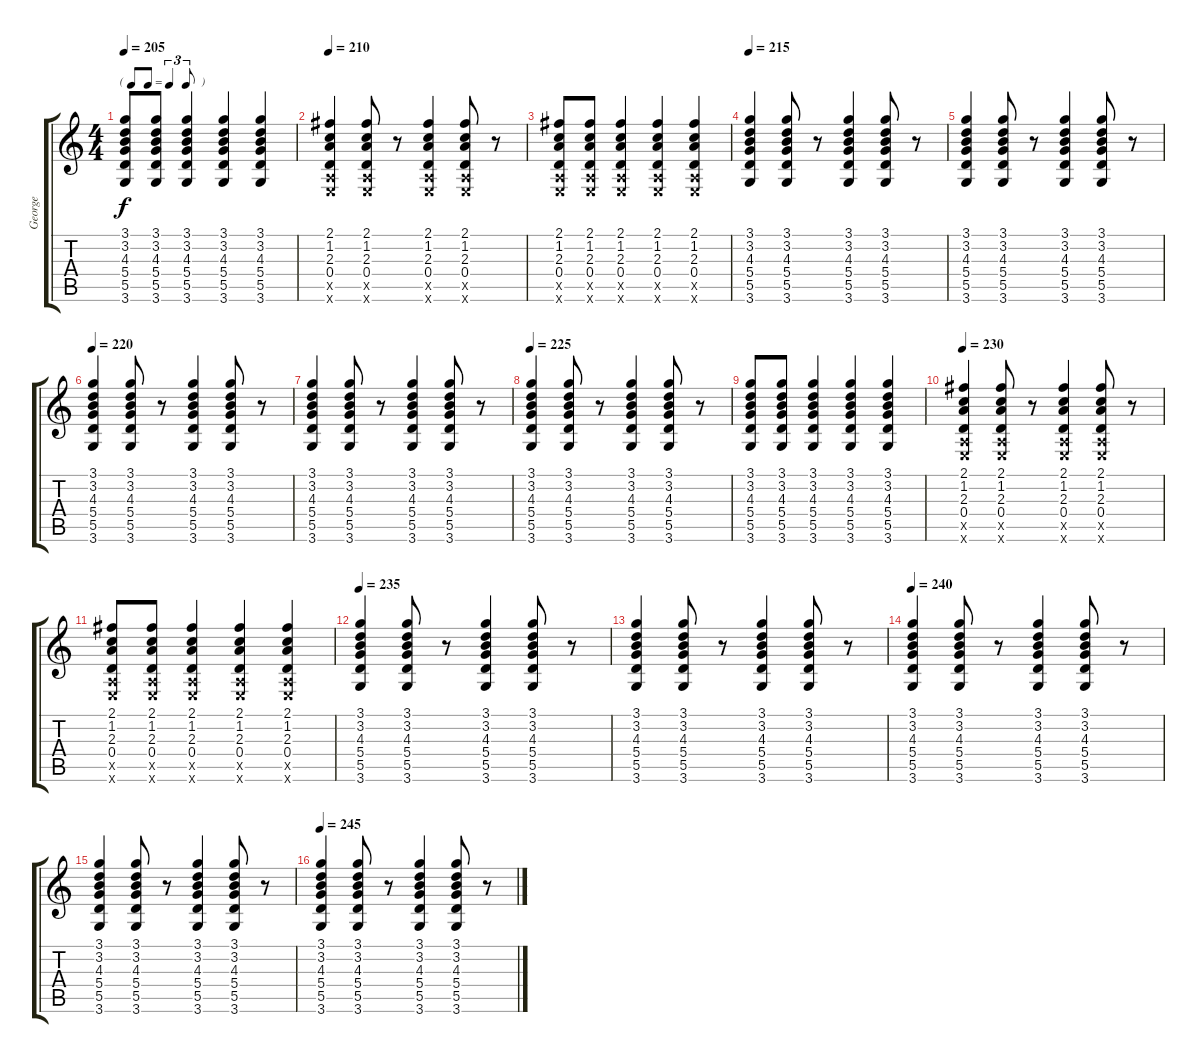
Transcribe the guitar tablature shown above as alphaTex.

\track ("George" "George") {instrument acousticguitarsteel}
\staff {score tabs}
\tuning (E4 B3 G3 D3 A2 E2) {hide}
\ts (4 4)
\tf triplet8th
\tempo 205
\clef g2
\ks c
(3.1 3.2 4.3 5.4 5.5 3.6).8{dy f} (3.1 3.2 4.3 5.4 5.5 3.6).8 (3.1 3.2 4.3 5.4 5.5 3.6).4 (3.1 3.2 4.3 5.4 5.5 3.6).4 (3.1 3.2 4.3 5.4 5.5 3.6).4 |
\tempo 210
(2.1 1.2 2.3 0.4 0.5{x} 0.6{x}).4 (2.1 1.2 2.3 0.4 0.5{x} 0.6{x}).8 r.8 (2.1 1.2 2.3 0.4 0.5{x} 0.6{x}).4 (2.1 1.2 2.3 0.4 0.5{x} 0.6{x}).8 r.8 |
(2.1 1.2 2.3 0.4 0.5{x} 0.6{x}).8 (2.1 1.2 2.3 0.4 0.5{x} 0.6{x}).8 (2.1 1.2 2.3 0.4 0.5{x} 0.6{x}).4 (2.1 1.2 2.3 0.4 0.5{x} 0.6{x}).4 (2.1 1.2 2.3 0.4 0.5{x} 0.6{x}).4 |
\tempo 215
(3.1 3.2 4.3 5.4 5.5 3.6).4 (3.1 3.2 4.3 5.4 5.5 3.6).8 r.8 (3.1 3.2 4.3 5.4 5.5 3.6).4 (3.1 3.2 4.3 5.4 5.5 3.6).8 r.8 |
(3.1 3.2 4.3 5.4 5.5 3.6).4 (3.1 3.2 4.3 5.4 5.5 3.6).8 r.8 (3.1 3.2 4.3 5.4 5.5 3.6).4 (3.1 3.2 4.3 5.4 5.5 3.6).8 r.8 |
\tempo 220
(3.1 3.2 4.3 5.4 5.5 3.6).4 (3.1 3.2 4.3 5.4 5.5 3.6).8 r.8 (3.1 3.2 4.3 5.4 5.5 3.6).4 (3.1 3.2 4.3 5.4 5.5 3.6).8 r.8 |
(3.1 3.2 4.3 5.4 5.5 3.6).4 (3.1 3.2 4.3 5.4 5.5 3.6).8 r.8 (3.1 3.2 4.3 5.4 5.5 3.6).4 (3.1 3.2 4.3 5.4 5.5 3.6).8 r.8 |
\tempo 225
(3.1 3.2 4.3 5.4 5.5 3.6).4 (3.1 3.2 4.3 5.4 5.5 3.6).8 r.8 (3.1 3.2 4.3 5.4 5.5 3.6).4 (3.1 3.2 4.3 5.4 5.5 3.6).8 r.8 |
(3.1 3.2 4.3 5.4 5.5 3.6).8 (3.1 3.2 4.3 5.4 5.5 3.6).8 (3.1 3.2 4.3 5.4 5.5 3.6).4 (3.1 3.2 4.3 5.4 5.5 3.6).4 (3.1 3.2 4.3 5.4 5.5 3.6).4 |
\tempo 230
(2.1 1.2 2.3 0.4 0.5{x} 0.6{x}).4 (2.1 1.2 2.3 0.4 0.5{x} 0.6{x}).8 r.8 (2.1 1.2 2.3 0.4 0.5{x} 0.6{x}).4 (2.1 1.2 2.3 0.4 0.5{x} 0.6{x}).8 r.8 |
(2.1 1.2 2.3 0.4 0.5{x} 0.6{x}).8 (2.1 1.2 2.3 0.4 0.5{x} 0.6{x}).8 (2.1 1.2 2.3 0.4 0.5{x} 0.6{x}).4 (2.1 1.2 2.3 0.4 0.5{x} 0.6{x}).4 (2.1 1.2 2.3 0.4 0.5{x} 0.6{x}).4 |
\tempo 235
(3.1 3.2 4.3 5.4 5.5 3.6).4 (3.1 3.2 4.3 5.4 5.5 3.6).8 r.8 (3.1 3.2 4.3 5.4 5.5 3.6).4 (3.1 3.2 4.3 5.4 5.5 3.6).8 r.8 |
(3.1 3.2 4.3 5.4 5.5 3.6).4 (3.1 3.2 4.3 5.4 5.5 3.6).8 r.8 (3.1 3.2 4.3 5.4 5.5 3.6).4 (3.1 3.2 4.3 5.4 5.5 3.6).8 r.8 |
\tempo 240
(3.1 3.2 4.3 5.4 5.5 3.6).4 (3.1 3.2 4.3 5.4 5.5 3.6).8 r.8 (3.1 3.2 4.3 5.4 5.5 3.6).4 (3.1 3.2 4.3 5.4 5.5 3.6).8 r.8 |
(3.1 3.2 4.3 5.4 5.5 3.6).4 (3.1 3.2 4.3 5.4 5.5 3.6).8 r.8 (3.1 3.2 4.3 5.4 5.5 3.6).4 (3.1 3.2 4.3 5.4 5.5 3.6).8 r.8 |
\tempo 245
(3.1 3.2 4.3 5.4 5.5 3.6).4 (3.1 3.2 4.3 5.4 5.5 3.6).8 r.8 (3.1 3.2 4.3 5.4 5.5 3.6).4 (3.1 3.2 4.3 5.4 5.5 3.6).8 r.8
